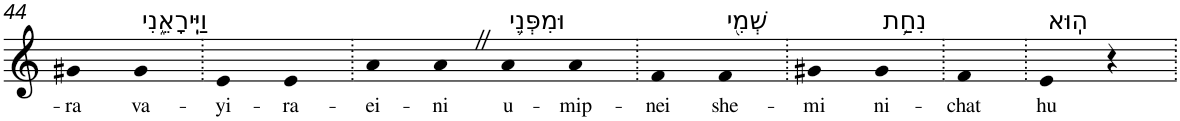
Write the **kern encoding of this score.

**kern	**text
*part1	*part1
*staff1	*staff1
*I"Piano	*
*I'Pno	*
!!LO:PB:g=z
*clefG2	*
*k[]	*
=44	=44
!	!LO:LY:b
4g#X	-ra
!LO:TX:a:t=וַיִּֽירָאֵ֑נִי	!
!	!LO:LY:b
4g#	va-
=45.	=45.
!	!LO:LY:b
4e	-yi-
!	!LO:LY:b
4e	-ra-
=46.	=46.
!	!LO:LY:b
4a	-ei-
!	!LO:LY:b
4aZ	-ni
!LO:TX:a:t=וּמִפְּנֵ֥י	!
!	!LO:LY:b
4a	u-
!	!LO:LY:b
4a	-mip-
=47.	=47.
!	!LO:LY:b
4f	-nei
!LO:TX:a:t=שְׁמִ֖י	!
!	!LO:LY:b
4f	she-
=48.	=48.
!	!LO:LY:b
4g#X	-mi
!LO:TX:a:t=נִחַ֥ת	!
!	!LO:LY:b
4g#	ni-
=49.	=49.
!	!LO:LY:b
4f	-chat
=50.	=50.
!LO:TX:a:t=הֽוּא	!
!	!LO:LY:b
4e	hu
4r	.
=.	=.
*-	*-
